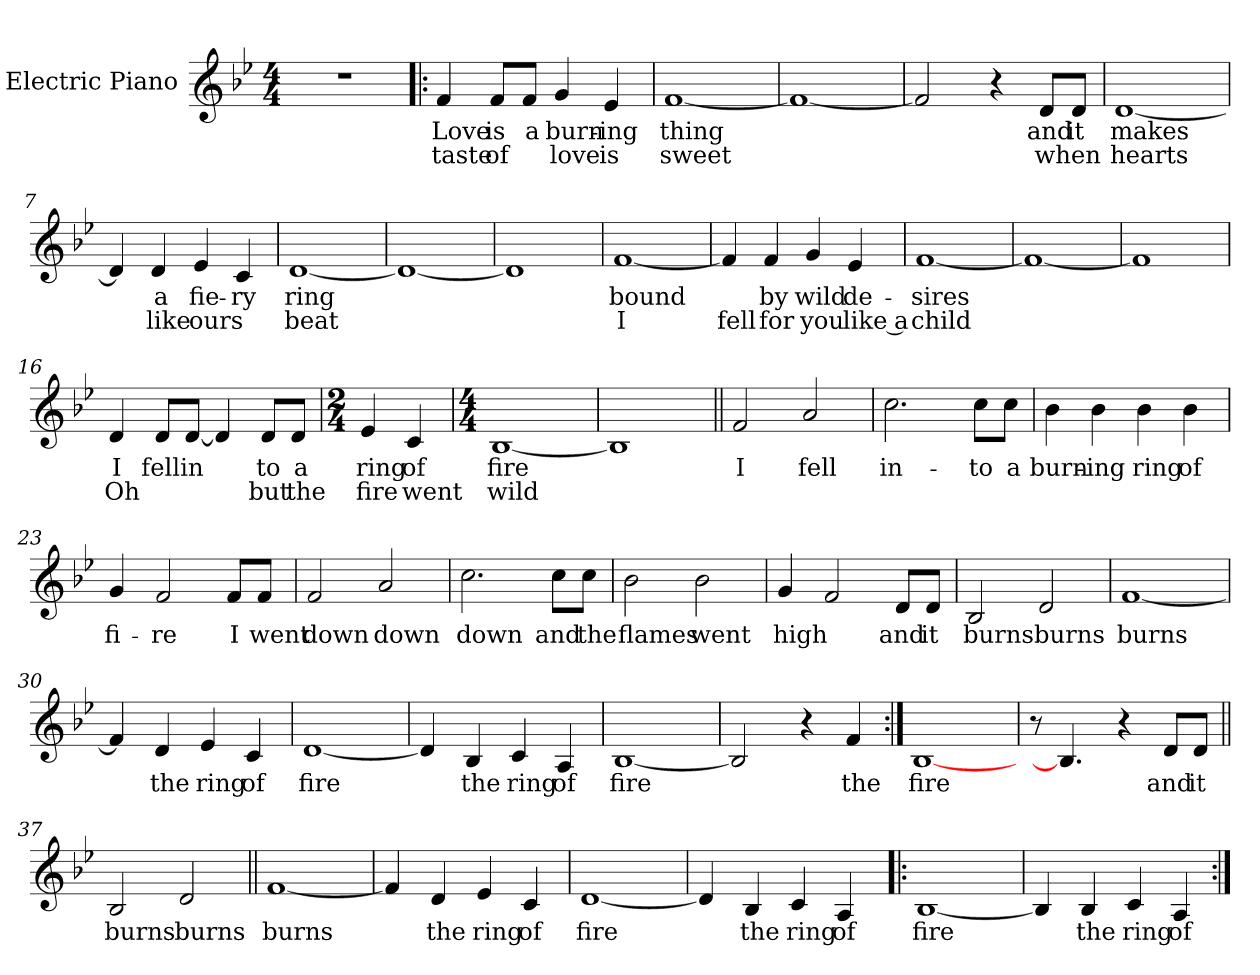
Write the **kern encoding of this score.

**kern	**text	**text
*part1	*part1	*part1
*staff1	*staff1	*staff1
*I"Electric Piano	*	*
*I'E.Pno	*	*
*clefG2	*	*
*k[b-e-]	*	*
*B-:	*	*
*M4/4	*	*
=1	=1	=1
1r	.	.
=2!|:	=2!|:	=2!|:
4f/	Love	taste
8f/L	is	of
8f/J	a	.
4g/	burn-	love
4e-/	-ing	is
=3	=3	=3
[1f	thing	sweet
=4	=4	=4
1f_	.	.
=5	=5	=5
2f/]	.	.
4r	.	.
8d/L	and	when
8d/J	it	.
=6	=6	=6
[1d	makes	hearts
!!LO:LB:g=z
=7	=7	=7
4d/]	.	.
4d/	a	like
4e-/	fie-	ours
4c/	-ry	.
=8	=8	=8
[1d	ring	beat
=9	=9	=9
1d_	.	.
=10	=10	=10
1d]	.	.
=11	=11	=11
[1f	bound	I
=12	=12	=12
4f/]	.	fell
4f/	by	for
4g/	wild	you
4e-/	de-	like a
=13	=13	=13
[1f	-sires	child
=14	=14	=14
1f_	.	.
=15	=15	=15
1f]	.	.
!!LO:LB:g=z
=16	=16	=16
4d/	I	Oh
8d/L	fell	.
[8d/J	in	.
4d/]	.	.
8d/L	to	but
8d/J	a	the
=17	=17	=17
*M2/4	*	*
4e-/	ring	fire
4c/	of	went
=18	=18	=18
*M4/4	*	*
[1B-	fire	wild
=19	=19	=19
1B-]	.	.
=20||	=20||	=20||
2f/	I	.
2a/	fell	.
=21	=21	=21
2.cc\	in-	.
8cc\L	-to	.
8cc\J	a	.
!!LO:LB:g=z
=22	=22	=22
4b-\	burn-	.
4b-\	-ing	.
4b-\	ring	.
4b-\	of	.
=23	=23	=23
4g/	fi-	.
2f/	-re	.
8f/L	I	.
8f/J	went	.
=24	=24	=24
2f/	down	.
2a/	down	.
=25	=25	=25
2.cc\	down	.
8cc\L	and	.
8cc\J	the	.
=26	=26	=26
2b-\	flames	.
2b-\	went	.
!!LO:LB:g=z
=27	=27	=27
4g/	high	.
2f/	.	.
8d/L	and	.
8d/J	it	.
=28	=28	=28
2B-/	burns	.
2d/	burns	.
=29	=29	=29
[1f	burns	.
=30	=30	=30
4f/]	.	.
4d/	the	.
4e-/	ring	.
4c/	of	.
=31	=31	=31
[1d	fire	.
=32	=32	=32
4d/]	.	.
4B-/	the	.
4c/	ring	.
4A/	of	.
!!LO:LB:g=z
=33	=33	=33
[1B-	fire	.
=34	=34	=34
2B-/]	.	.
4r	.	.
4f/	the	.
=35:|!	=35:|!	=35:|!
[1B-	fire	.
=36	=36	=36
8r	.	.
4.B-/]	.	.
4r	.	.
8d/L	and	.
8d/J	it	.
=37||	=37||	=37||
2B-/	burns	.
2d/	burns	.
=38||	=38||	=38||
[1f	burns	.
=39	=39	=39
4f/]	.	.
4d/	the	.
4e-/	ring	.
4c/	of	.
!!LO:LB:g=z
=40	=40	=40
[1d	fire	.
=41	=41	=41
4d/]	.	.
4B-/	the	.
4c/	ring	.
4A/	of	.
=42!|:	=42!|:	=42!|:
[1B-	fire	.
=43	=43	=43
4B-/]	.	.
4B-/	the	.
4c/	ring	.
4A/	of	.
=:|!	=:|!	=:|!
*-	*-	*-
